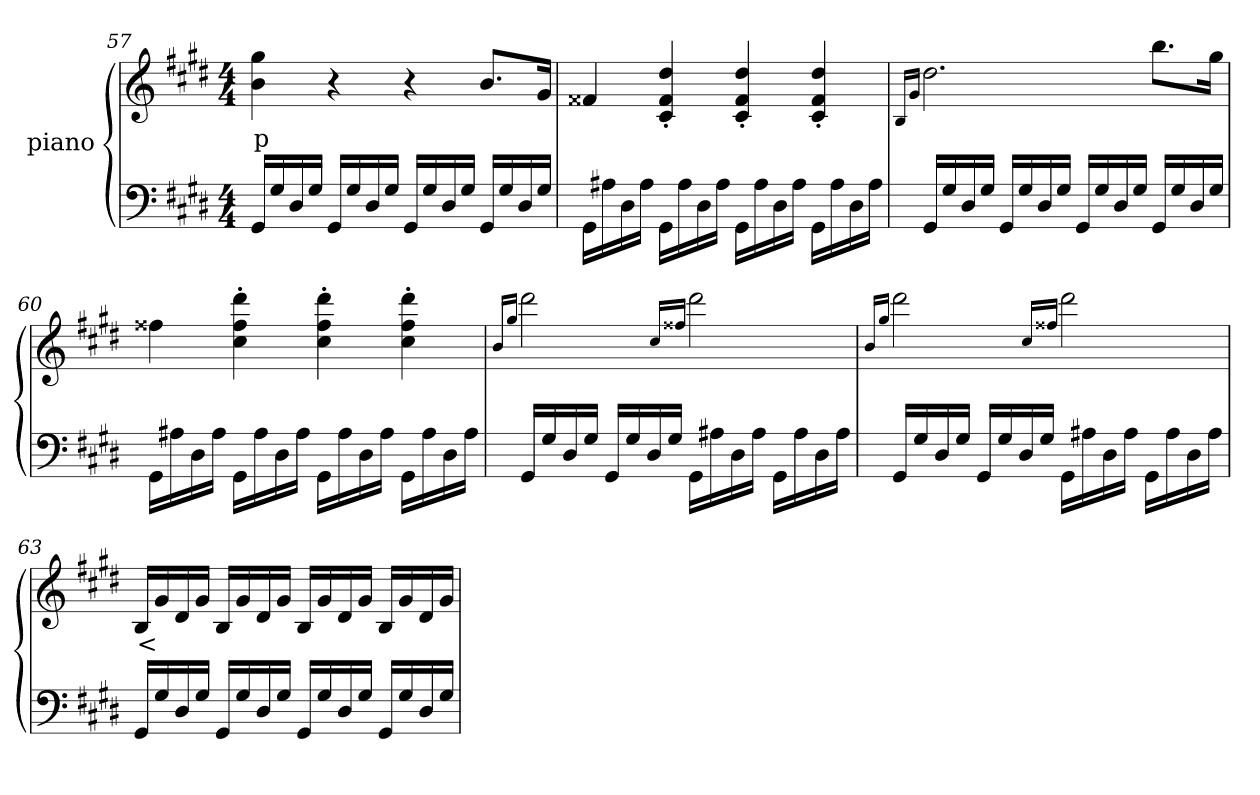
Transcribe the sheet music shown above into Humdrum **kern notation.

**kern	**kern	**text
*part2	*part1	*part1
*staff2	*staff1	*staff1
*	*I"piano	*
*clefF4	*clefG2	*
*k[f#c#g#d#]	*k[f#c#g#d#]	*
*c#:	*c#:	*
*M4/4	*M4/4	*
=57	=57	=57
16GG#LL	4b 4gg#	p
16G#	.	.
16D#	.	.
16G#JJ	.	.
16GG#LL	4r	.
16G#	.	.
16D#	.	.
16G#JJ	.	.
16GG#LL	4r	.
16G#	.	.
16D#	.	.
16G#JJ	.	.
16GG#LL	8.bL	.
16G#	.	.
16D#	.	.
16G#JJ	16g#Jk	.
=58	=58	=58
16GG#LL	4f##X	.
16A#X	.	.
16D#	.	.
16A#JJ	.	.
16GG#LL	4c#'> 4f##'> 4dd#'>	.
16A#	.	.
16D#	.	.
16A#JJ	.	.
16GG#LL	4c#'> 4f##'> 4dd#'>	.
16A#	.	.
16D#	.	.
16A#JJ	.	.
16GG#LL	4c#'> 4f##'> 4dd#'>	.
16A#	.	.
16D#	.	.
16A#JJ	.	.
=59	=59	=59
.	16qBLL	.
.	16qg#JJ	.
16GG#LL	2.dd#	.
16G#	.	.
16D#	.	.
16G#JJ	.	.
16GG#LL	.	.
16G#	.	.
16D#	.	.
16G#JJ	.	.
16GG#LL	.	.
16G#	.	.
16D#	.	.
16G#JJ	.	.
16GG#LL	8.bbL	.
16G#	.	.
16D#	.	.
16G#JJ	16gg#Jk	.
=60	=60	=60
16GG#LL	4ff##X	.
16A#X	.	.
16D#	.	.
16A#JJ	.	.
16GG#LL	4cc#'> 4ff##'> 4ddd#'>	.
16A#	.	.
16D#	.	.
16A#JJ	.	.
16GG#LL	4cc#'> 4ff##'> 4ddd#'>	.
16A#	.	.
16D#	.	.
16A#JJ	.	.
16GG#LL	4cc#'> 4ff##'> 4ddd#'>	.
16A#	.	.
16D#	.	.
16A#JJ	.	.
=61	=61	=61
.	16qbLL	.
.	16qgg#JJ	.
16GG#LL	2ddd#	.
16G#	.	.
16D#	.	.
16G#JJ	.	.
16GG#LL	.	.
16G#	.	.
16D#	.	.
16G#JJ	.	.
.	16qcc#LL	.
.	16qff##XJJ	.
16GG#LL	2ddd#	.
16A#X	.	.
16D#	.	.
16A#JJ	.	.
16GG#LL	.	.
16A#	.	.
16D#	.	.
16A#JJ	.	.
=62	=62	=62
.	16qbLL	.
.	16qgg#JJ	.
16GG#LL	2ddd#	.
16G#	.	.
16D#	.	.
16G#JJ	.	.
16GG#LL	.	.
16G#	.	.
16D#	.	.
16G#JJ	.	.
.	16qcc#LL	.
.	16qff##XJJ	.
16GG#LL	2ddd#	.
16A#X	.	.
16D#	.	.
16A#JJ	.	.
16GG#LL	.	.
16A#	.	.
16D#	.	.
16A#JJ	.	.
=63	=63	=63
16GG#LL	16BLL	<
16G#	16g#	.
16D#	16d#	.
16G#JJ	16g#JJ	.
16GG#LL	16BLL	.
16G#	16g#	.
16D#	16d#	.
16G#JJ	16g#JJ	.
16GG#LL	16BLL	.
16G#	16g#	.
16D#	16d#	.
16G#JJ	16g#JJ	.
16GG#LL	16BLL	.
16G#	16g#	.
16D#	16d#	.
16G#JJ	16g#JJ	.
=	=	=
*-	*-	*-
